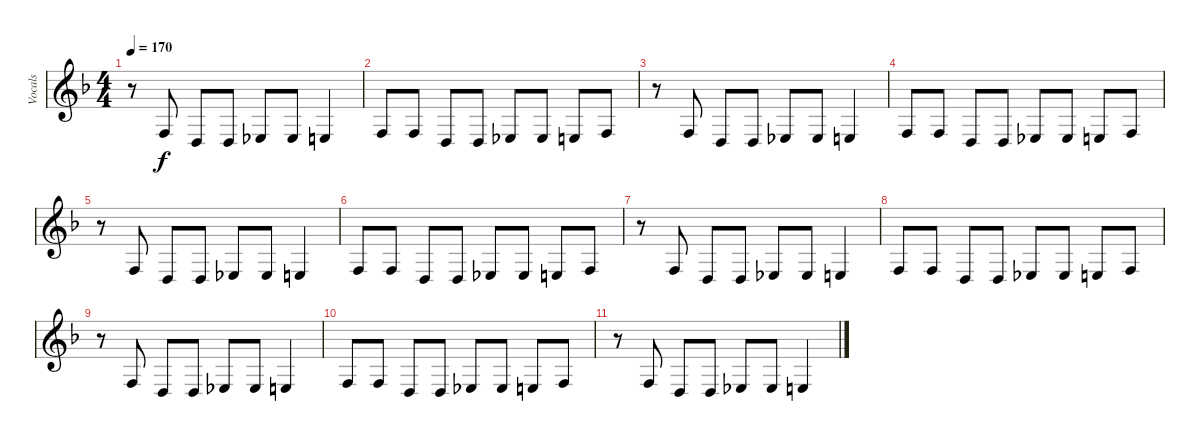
\track ("Vocals" "Vocals") {mute instrument violin}
\staff {score}
\tuning (E4 B3 G3 D3 A2 E2) {hide}
\ts (4 4)
\tempo 170
\clef g2
\ks f
r.8{dy f} 3.4.8 0.4.8 0.4.8 1.4.8 1.4.8 2.4.4 |
3.4.8 3.4.8 0.4.8 0.4.8 1.4.8 1.4.8 2.4.8 3.4.8 |
r.8 3.4.8 0.4.8 0.4.8 1.4.8 1.4.8 2.4.4 |
3.4.8 3.4.8 0.4.8 0.4.8 1.4.8 1.4.8 2.4.8 3.4.8 |
r.8 3.4.8 0.4.8 0.4.8 1.4.8 1.4.8 2.4.4 |
3.4.8 3.4.8 0.4.8 0.4.8 1.4.8 1.4.8 2.4.8 3.4.8 |
r.8 3.4.8 0.4.8 0.4.8 1.4.8 1.4.8 2.4.4 |
3.4.8 3.4.8 0.4.8 0.4.8 1.4.8 1.4.8 2.4.8 3.4.8 |
r.8 3.4.8 0.4.8 0.4.8 1.4.8 1.4.8 2.4.4 |
3.4.8 3.4.8 0.4.8 0.4.8 1.4.8 1.4.8 2.4.8 3.4.8 |
r.8 3.4.8 0.4.8 0.4.8 1.4.8 1.4.8 2.4.4
